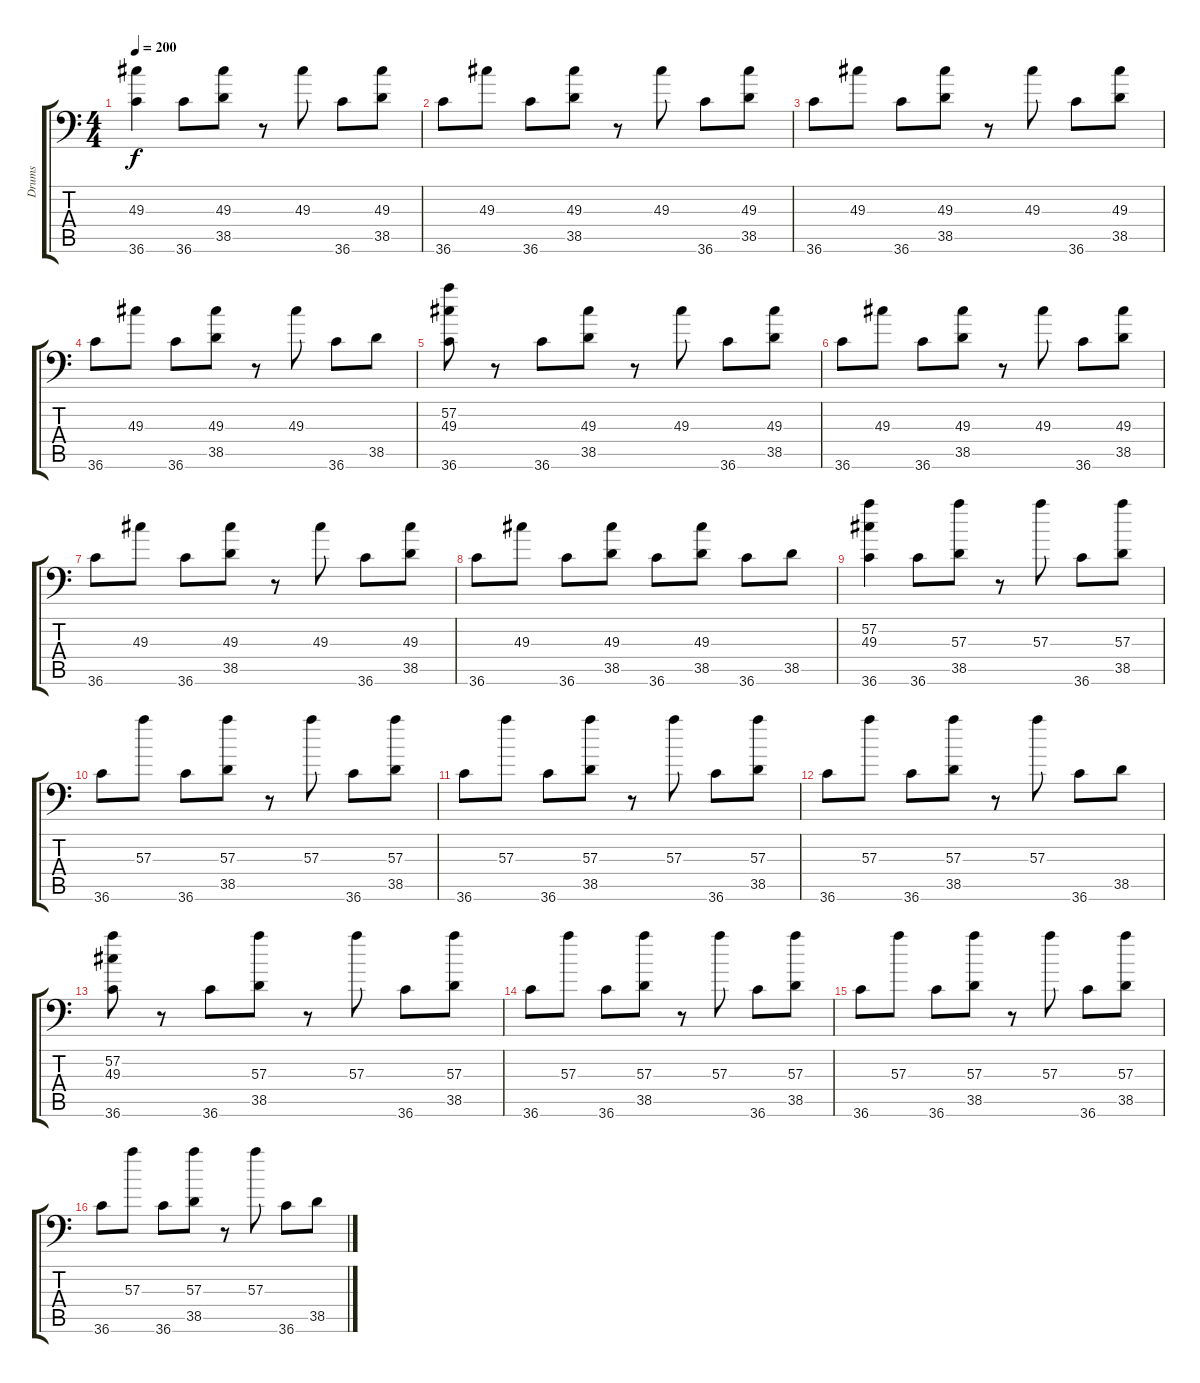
\track ("Drums" "Drums") {instrument acousticgrandpiano}
\staff {score tabs}
\tuning (C-1 C-1 C-1 C-1 C-1 C-1) {hide}
\ts (4 4)
\tempo 200
\clef f4
\ks c
(49.3 36.6).4{dy f} 36.6.8 (49.3 38.5).8 r.8 49.3.8 36.6.8 (49.3 38.5).8 |
36.6.8 49.3.8 36.6.8 (49.3 38.5).8 r.8 49.3.8 36.6.8 (49.3 38.5).8 |
36.6.8 49.3.8 36.6.8 (49.3 38.5).8 r.8 49.3.8 36.6.8 (49.3 38.5).8 |
36.6.8 49.3.8 36.6.8 (49.3 38.5).8 r.8 49.3.8 36.6.8 38.5.8 |
(57.2 49.3 36.6).8 r.8 36.6.8 (49.3 38.5).8 r.8 49.3.8 36.6.8 (49.3 38.5).8 |
36.6.8 49.3.8 36.6.8 (49.3 38.5).8 r.8 49.3.8 36.6.8 (49.3 38.5).8 |
36.6.8 49.3.8 36.6.8 (49.3 38.5).8 r.8 49.3.8 36.6.8 (49.3 38.5).8 |
36.6.8 49.3.8 36.6.8 (49.3 38.5).8 36.6.8 (49.3 38.5).8 36.6.8 38.5.8 |
(57.2 49.3 36.6).4 36.6.8 (57.3 38.5).8 r.8 57.3.8 36.6.8 (57.3 38.5).8 |
36.6.8 57.3.8 36.6.8 (57.3 38.5).8 r.8 57.3.8 36.6.8 (57.3 38.5).8 |
36.6.8 57.3.8 36.6.8 (57.3 38.5).8 r.8 57.3.8 36.6.8 (57.3 38.5).8 |
36.6.8 57.3.8 36.6.8 (57.3 38.5).8 r.8 57.3.8 36.6.8 38.5.8 |
(57.2 49.3 36.6).8 r.8 36.6.8 (57.3 38.5).8 r.8 57.3.8 36.6.8 (57.3 38.5).8 |
36.6.8 57.3.8 36.6.8 (57.3 38.5).8 r.8 57.3.8 36.6.8 (57.3 38.5).8 |
36.6.8 57.3.8 36.6.8 (57.3 38.5).8 r.8 57.3.8 36.6.8 (57.3 38.5).8 |
36.6.8 57.3.8 36.6.8 (57.3 38.5).8 r.8 57.3.8 36.6.8 38.5.8
